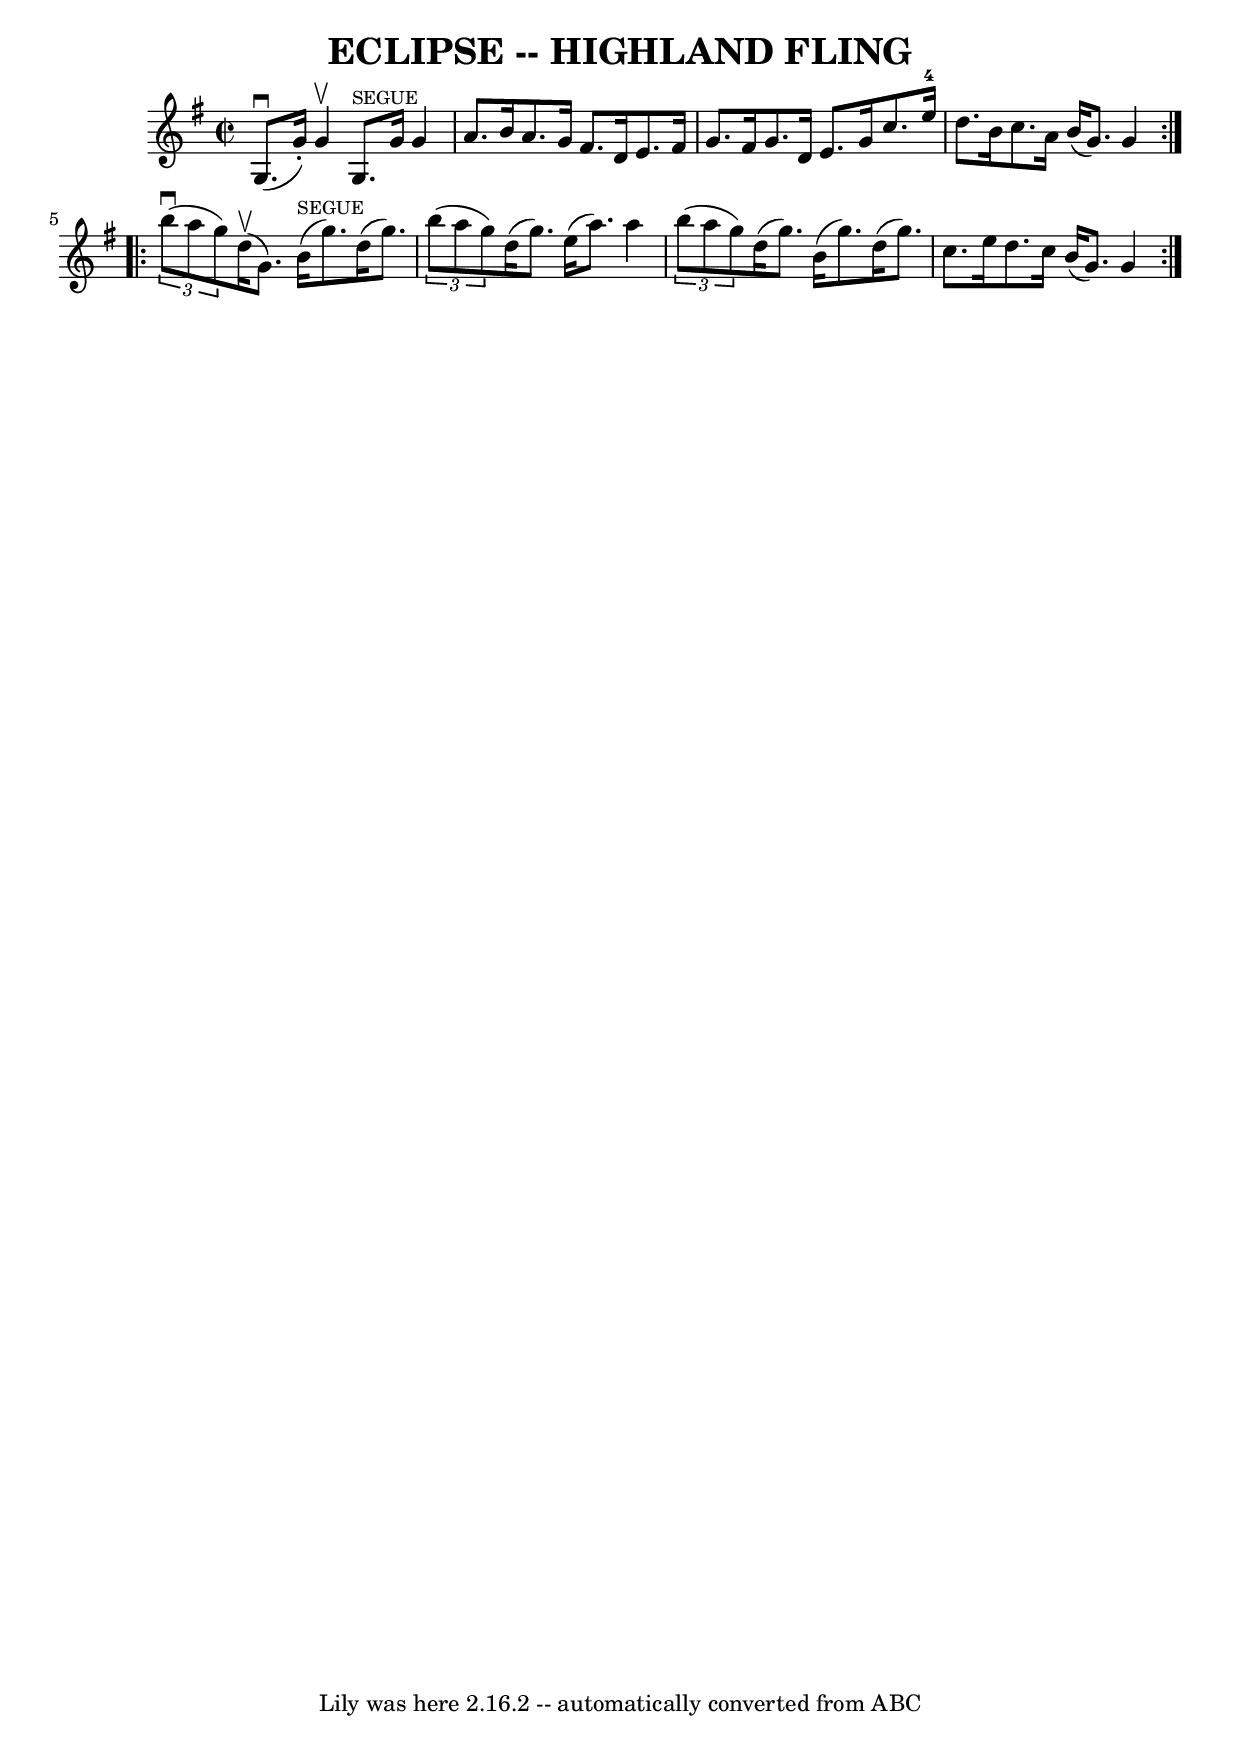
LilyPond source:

\version "2.16.2"
\include "Mammoth.ily"
\header {
	%% book = "Ryan's Mammoth Collection of Fiddle Tunes"
	crossRefNumber = "1"
	footnotes = ""
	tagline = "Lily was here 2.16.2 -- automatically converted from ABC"
	title = "ECLIPSE -- HIGHLAND FLING"
}
voicedefault =  {


\override Staff.TimeSignature #'style = #'C
 \time 2/2 
\key g \major   \repeat volta 2 { g8. (^\downbow g'16 -.)   
g'4^\upbow g8.^\segue g'16 g'4    |
 a'8. b'16 a'8.   
 g'16 fis'8. d'16 e'8. fis'16        |
 g'8. fis'16    
g'8. d'16 e'8. g'16 c''8. e''16-4   |
 d''8. b'16  
 c''8. a'16 b'16 (g'8.) g'4    }     \repeat volta 2 {   
\times 2/3 { b''8 (^\downbow a''8 g''8) } d''16 (^\upbow g'8.  
-) b'16^\segue(g''8.) d''16 (g''8.)   |
   
\times 2/3 { b''8 (a''8 g''8) } d''16 (g''8.) e''16 (
a''8.) a''4        |
   \times 2/3 { b''8 (a''8 g''8) }   
d''16 (g''8.) b'16 (g''8.) d''16 (g''8.)   |
   
c''8. e''16 d''8. c''16 b'16 (g'8.) g'4    }   
}

\score{
    <<

	\context Staff="default"
	{
	    \voicedefault 
	}

    >>
	\layout {
	}
	\midi {}
}
